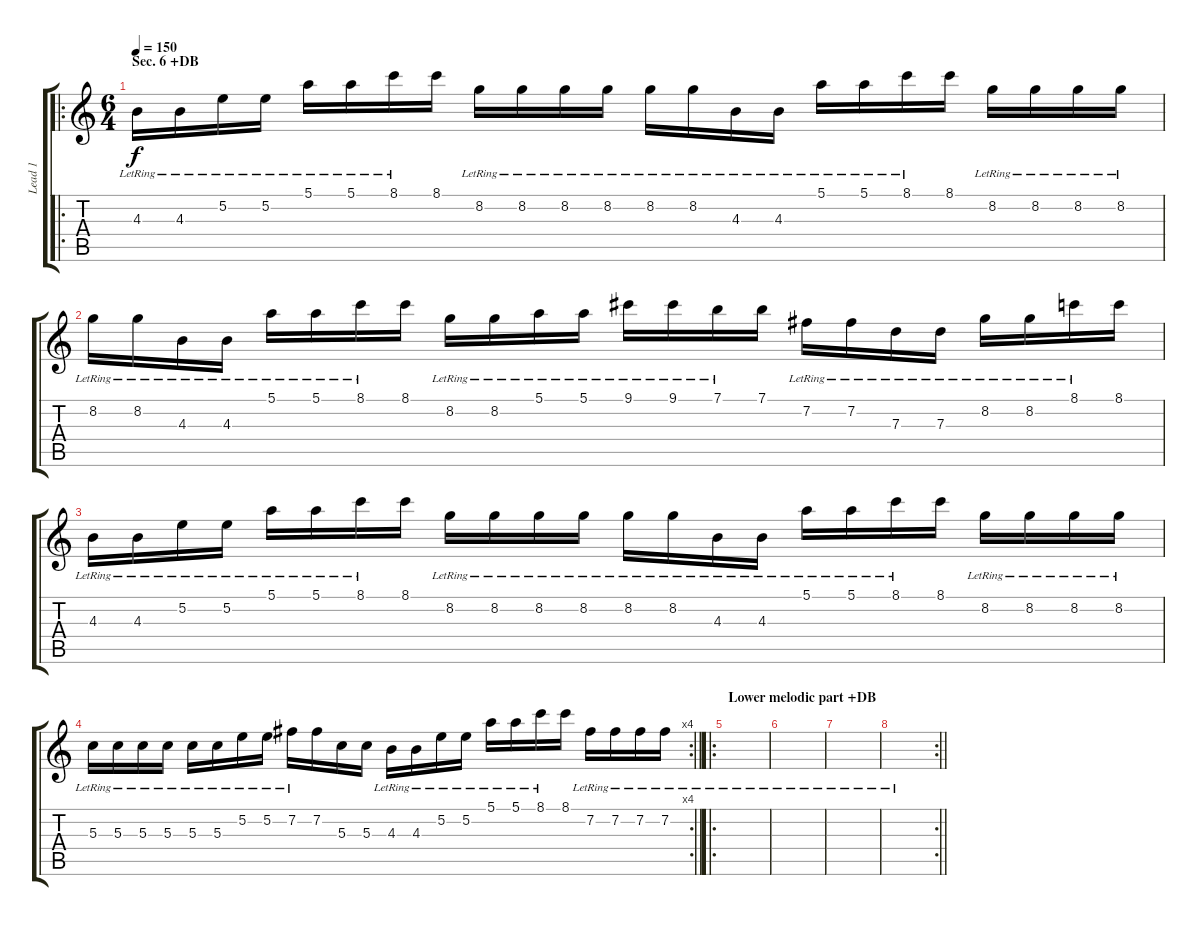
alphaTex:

\track ("Lead 1" "Lead 1") {instrument overdrivenguitar}
\staff {score tabs}
\tuning (E4 B3 G3 D3 A2 E2) {hide}
\ro
\ts (6 4)
\section ("" "Sec. 6 +DB")
\tempo 150
\clef g2
\ks c
4.3{lr}.16{dy f} 4.3{lr}.16 5.2{lr}.16 5.2{lr}.16 5.1{lr}.16 5.1{lr}.16 8.1{lr}.16 8.1.16 8.2{lr}.16 8.2{lr}.16 8.2{lr}.16 8.2{lr}.16 8.2{lr}.16 8.2{lr}.16 4.3{lr}.16 4.3{lr}.16 5.1{lr}.16 5.1{lr}.16 8.1{lr}.16 8.1.16 8.2{lr}.16 8.2{lr}.16 8.2{lr}.16 8.2{lr}.16 |
8.2{lr}.16 8.2{lr}.16 4.3{lr}.16 4.3{lr}.16 5.1{lr}.16 5.1{lr}.16 8.1{lr}.16 8.1.16 8.2{lr}.16 8.2{lr}.16 5.1{lr}.16 5.1{lr}.16 9.1{lr}.16 9.1{lr}.16 7.1{lr}.16 7.1.16 7.2{lr}.16 7.2{lr}.16 7.3{lr}.16 7.3{lr}.16 8.2{lr}.16 8.2{lr}.16 8.1{lr}.16 8.1.16 |
4.3{lr}.16 4.3{lr}.16 5.2{lr}.16 5.2{lr}.16 5.1{lr}.16 5.1{lr}.16 8.1{lr}.16 8.1.16 8.2{lr}.16 8.2{lr}.16 8.2{lr}.16 8.2{lr}.16 8.2{lr}.16 8.2{lr}.16 4.3{lr}.16 4.3{lr}.16 5.1{lr}.16 5.1{lr}.16 8.1{lr}.16 8.1.16 8.2{lr}.16 8.2{lr}.16 8.2{lr}.16 8.2{lr}.16 |
\rc 4
\barLineRight lightlight
5.3{lr}.16 5.3{lr}.16 5.3{lr}.16 5.3{lr}.16 5.3{lr}.16 5.3{lr}.16 5.2{lr}.16 5.2{lr}.16 7.2{lr}.16 7.2.16 5.3.16 5.3.16 4.3{lr}.16 4.3{lr}.16 5.2{lr}.16 5.2{lr}.16 5.1{lr}.16 5.1{lr}.16 8.1{lr}.16 8.1.16 7.2{lr}.16 7.2{lr}.16 7.2{lr}.16 7.2{lr}.16 |
\ro
\section ("" "Lower melodic part +DB")
|
|
|
\rc 2
\barLineRight lightlight
